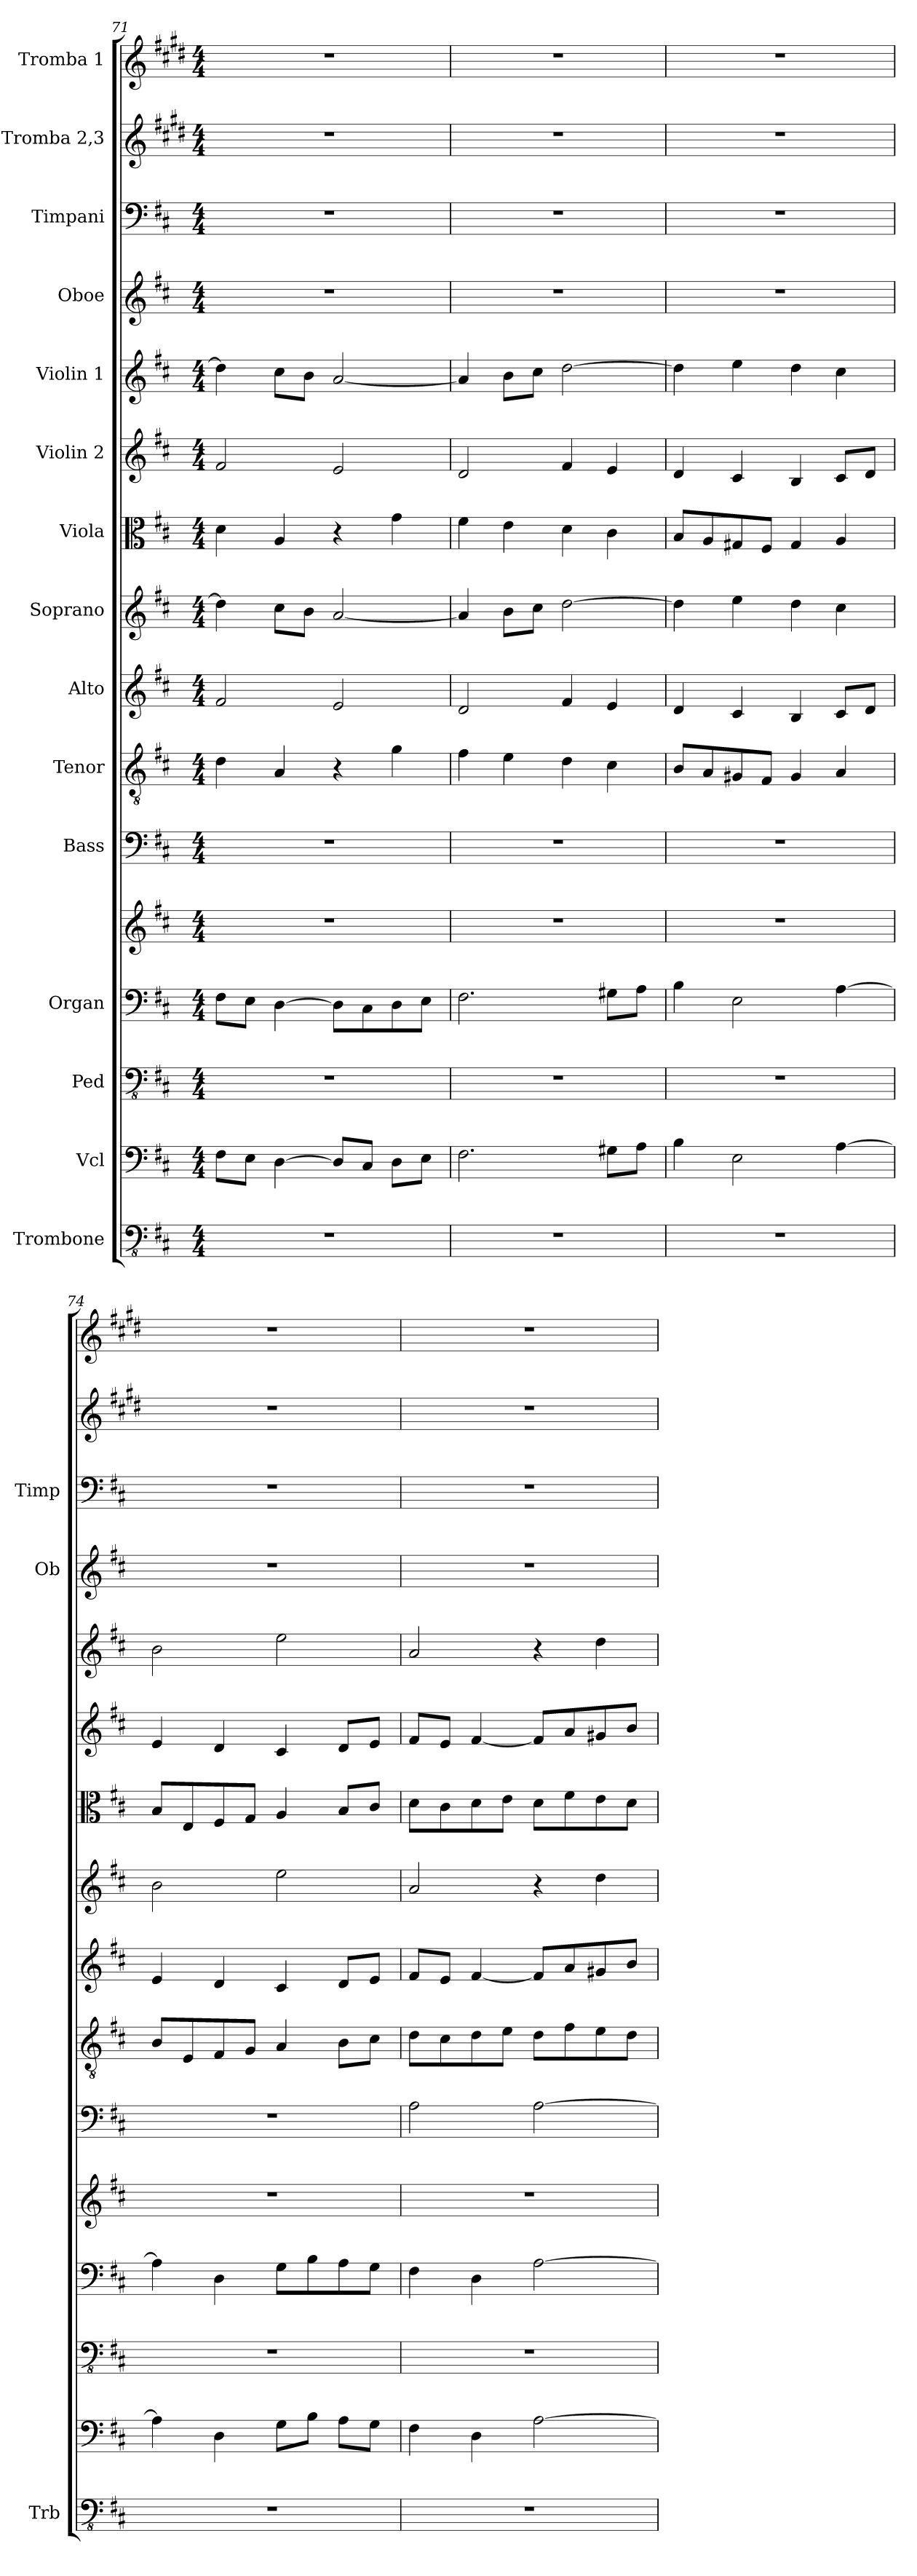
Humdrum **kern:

**kern	**kern	**kern	**kern	**kern	**kern	**kern	**kern	**kern	**kern	**kern	**kern	**kern	**kern	**kern	**kern
*part15	*part14	*part13	*part12	*part12	*part11	*part10	*part9	*part8	*part7	*part6	*part5	*part4	*part3	*part2	*part1
*staff16	*staff15	*staff14	*staff13	*staff12	*staff11	*staff10	*staff9	*staff8	*staff7	*staff6	*staff5	*staff4	*staff3	*staff2	*staff1
*I"Trombone	*I"Vcl	*I"Ped	*I"Organ	*	*I"Bass	*I"Tenor	*I"Alto	*I"Soprano	*I"Viola	*I"Violin 2	*I"Violin 1	*I"Oboe	*I"Timpani	*I"Tromba 2,3	*I"Tromba 1
*I'Trb	*	*	*	*	*	*	*	*	*	*	*	*I'Ob	*I'Timp	*	*
*clefFv4	*clefF4	*clefFv4	*clefF4	*clefG2	*clefF4	*clefGv2	*clefG2	*clefG2	*clefC3	*clefG2	*clefG2	*clefG2	*clefF4	*clefG2	*clefG2
*	*	*	*	*	*	*	*	*	*	*	*	*	*	*ITrd1c2	*ITrd1c2
*k[f#c#]	*k[f#c#]	*k[f#c#]	*k[f#c#]	*k[f#c#]	*k[f#c#]	*k[f#c#]	*k[f#c#]	*k[f#c#]	*k[f#c#]	*k[f#c#]	*k[f#c#]	*k[f#c#]	*k[f#c#]	*k[f#c#]	*k[f#c#]
*M4/4	*M4/4	*M4/4	*M4/4	*M4/4	*M4/4	*M4/4	*M4/4	*M4/4	*M4/4	*M4/4	*M4/4	*M4/4	*M4/4	*M4/4	*M4/4
=71	=71	=71	=71	=71	=71	=71	=71	=71	=71	=71	=71	=71	=71	=71	=71
1r	8F#\L	1r	8F#\L	1r	1r	4d\	2f#/	4dd\]	4d\	2f#/	4dd\]	1r	1r	1r	1r
.	8E\J	.	8E\J	.	.	.	.	.	.	.	.	.	.	.	.
.	[4D\	.	[4D\	.	.	4A/	.	8cc#\L	4A/	.	8cc#\L	.	.	.	.
.	.	.	.	.	.	.	.	8b\J	.	.	8b\J	.	.	.	.
.	8D/L]	.	8D\L]	.	.	4r	2e/	[2a/	4r	2e/	[2a/	.	.	.	.
.	8C#/J	.	8C#\	.	.	.	.	.	.	.	.	.	.	.	.
.	8D\L	.	8D\	.	.	4g\	.	.	4g\	.	.	.	.	.	.
.	8E\J	.	8E\J	.	.	.	.	.	.	.	.	.	.	.	.
=72	=72	=72	=72	=72	=72	=72	=72	=72	=72	=72	=72	=72	=72	=72	=72
1r	2.F#\	1r	2.F#\	1r	1r	4f#\	2d/	4a/]	4f#\	2d/	4a/]	1r	1r	1r	1r
.	.	.	.	.	.	4e\	.	8b\L	4e\	.	8b\L	.	.	.	.
.	.	.	.	.	.	.	.	8cc#\J	.	.	8cc#\J	.	.	.	.
.	.	.	.	.	.	4d\	4f#/	[2dd\	4d\	4f#/	[2dd\	.	.	.	.
.	8G#X\L	.	8G#X\L	.	.	4c#\	4e/	.	4c#\	4e/	.	.	.	.	.
.	8A\J	.	8A\J	.	.	.	.	.	.	.	.	.	.	.	.
=73	=73	=73	=73	=73	=73	=73	=73	=73	=73	=73	=73	=73	=73	=73	=73
1r	4B\	1r	4B\	1r	1r	8B/L	4d/	4dd\]	8B/L	4d/	4dd\]	1r	1r	1r	1r
.	.	.	.	.	.	8A/	.	.	8A/	.	.	.	.	.	.
.	2E\	.	2E\	.	.	8G#X/	4c#/	4ee\	8G#X/	4c#/	4ee\	.	.	.	.
.	.	.	.	.	.	8F#/J	.	.	8F#/J	.	.	.	.	.	.
.	.	.	.	.	.	4G#/	4B/	4dd\	4G#/	4B/	4dd\	.	.	.	.
.	[4A\	.	[4A\	.	.	4A/	8c#/L	4cc#\	4A/	8c#/L	4cc#\	.	.	.	.
.	.	.	.	.	.	.	8d/J	.	.	8d/J	.	.	.	.	.
!!LO:PB:g=z
=74	=74	=74	=74	=74	=74	=74	=74	=74	=74	=74	=74	=74	=74	=74	=74
1r	4A\]	1r	4A\]	1r	1r	8B/L	4e/	2b\	8B/L	4e/	2b\	1r	1r	1r	1r
.	.	.	.	.	.	8E/	.	.	8E/	.	.	.	.	.	.
.	4D\	.	4D\	.	.	8F#/	4d/	.	8F#/	4d/	.	.	.	.	.
.	.	.	.	.	.	8G/J	.	.	8G/J	.	.	.	.	.	.
.	8G\L	.	8G\L	.	.	4A/	4c#/	2ee\	4A/	4c#/	2ee\	.	.	.	.
.	8B\J	.	8B\	.	.	.	.	.	.	.	.	.	.	.	.
.	8A\L	.	8A\	.	.	8B\L	8d/L	.	8B/L	8d/L	.	.	.	.	.
.	8G\J	.	8G\J	.	.	8c#\J	8e/J	.	8c#/J	8e/J	.	.	.	.	.
=75	=75	=75	=75	=75	=75	=75	=75	=75	=75	=75	=75	=75	=75	=75	=75
1r	4F#\	1r	4F#\	1r	2A\	8d\L	8f#/L	2a/	8d\L	8f#/L	2a/	1r	1r	1r	1r
.	.	.	.	.	.	8c#\	8e/J	.	8c#\	8e/J	.	.	.	.	.
.	4D\	.	4D\	.	.	8d\	[4f#/	.	8d\	[4f#/	.	.	.	.	.
.	.	.	.	.	.	8e\J	.	.	8e\J	.	.	.	.	.	.
.	[2A\	.	[2A\	.	[2A\	8d\L	8f#/L]	4r	8d\L	8f#/L]	4r	.	.	.	.
.	.	.	.	.	.	8f#\	8a/	.	8f#\	8a/	.	.	.	.	.
.	.	.	.	.	.	8e\	8g#X/	4dd\	8e\	8g#X/	4dd\	.	.	.	.
.	.	.	.	.	.	8d\J	8b/J	.	8d\J	8b/J	.	.	.	.	.
=	=	=	=	=	=	=	=	=	=	=	=	=	=	=	=
*-	*-	*-	*-	*-	*-	*-	*-	*-	*-	*-	*-	*-	*-	*-	*-
